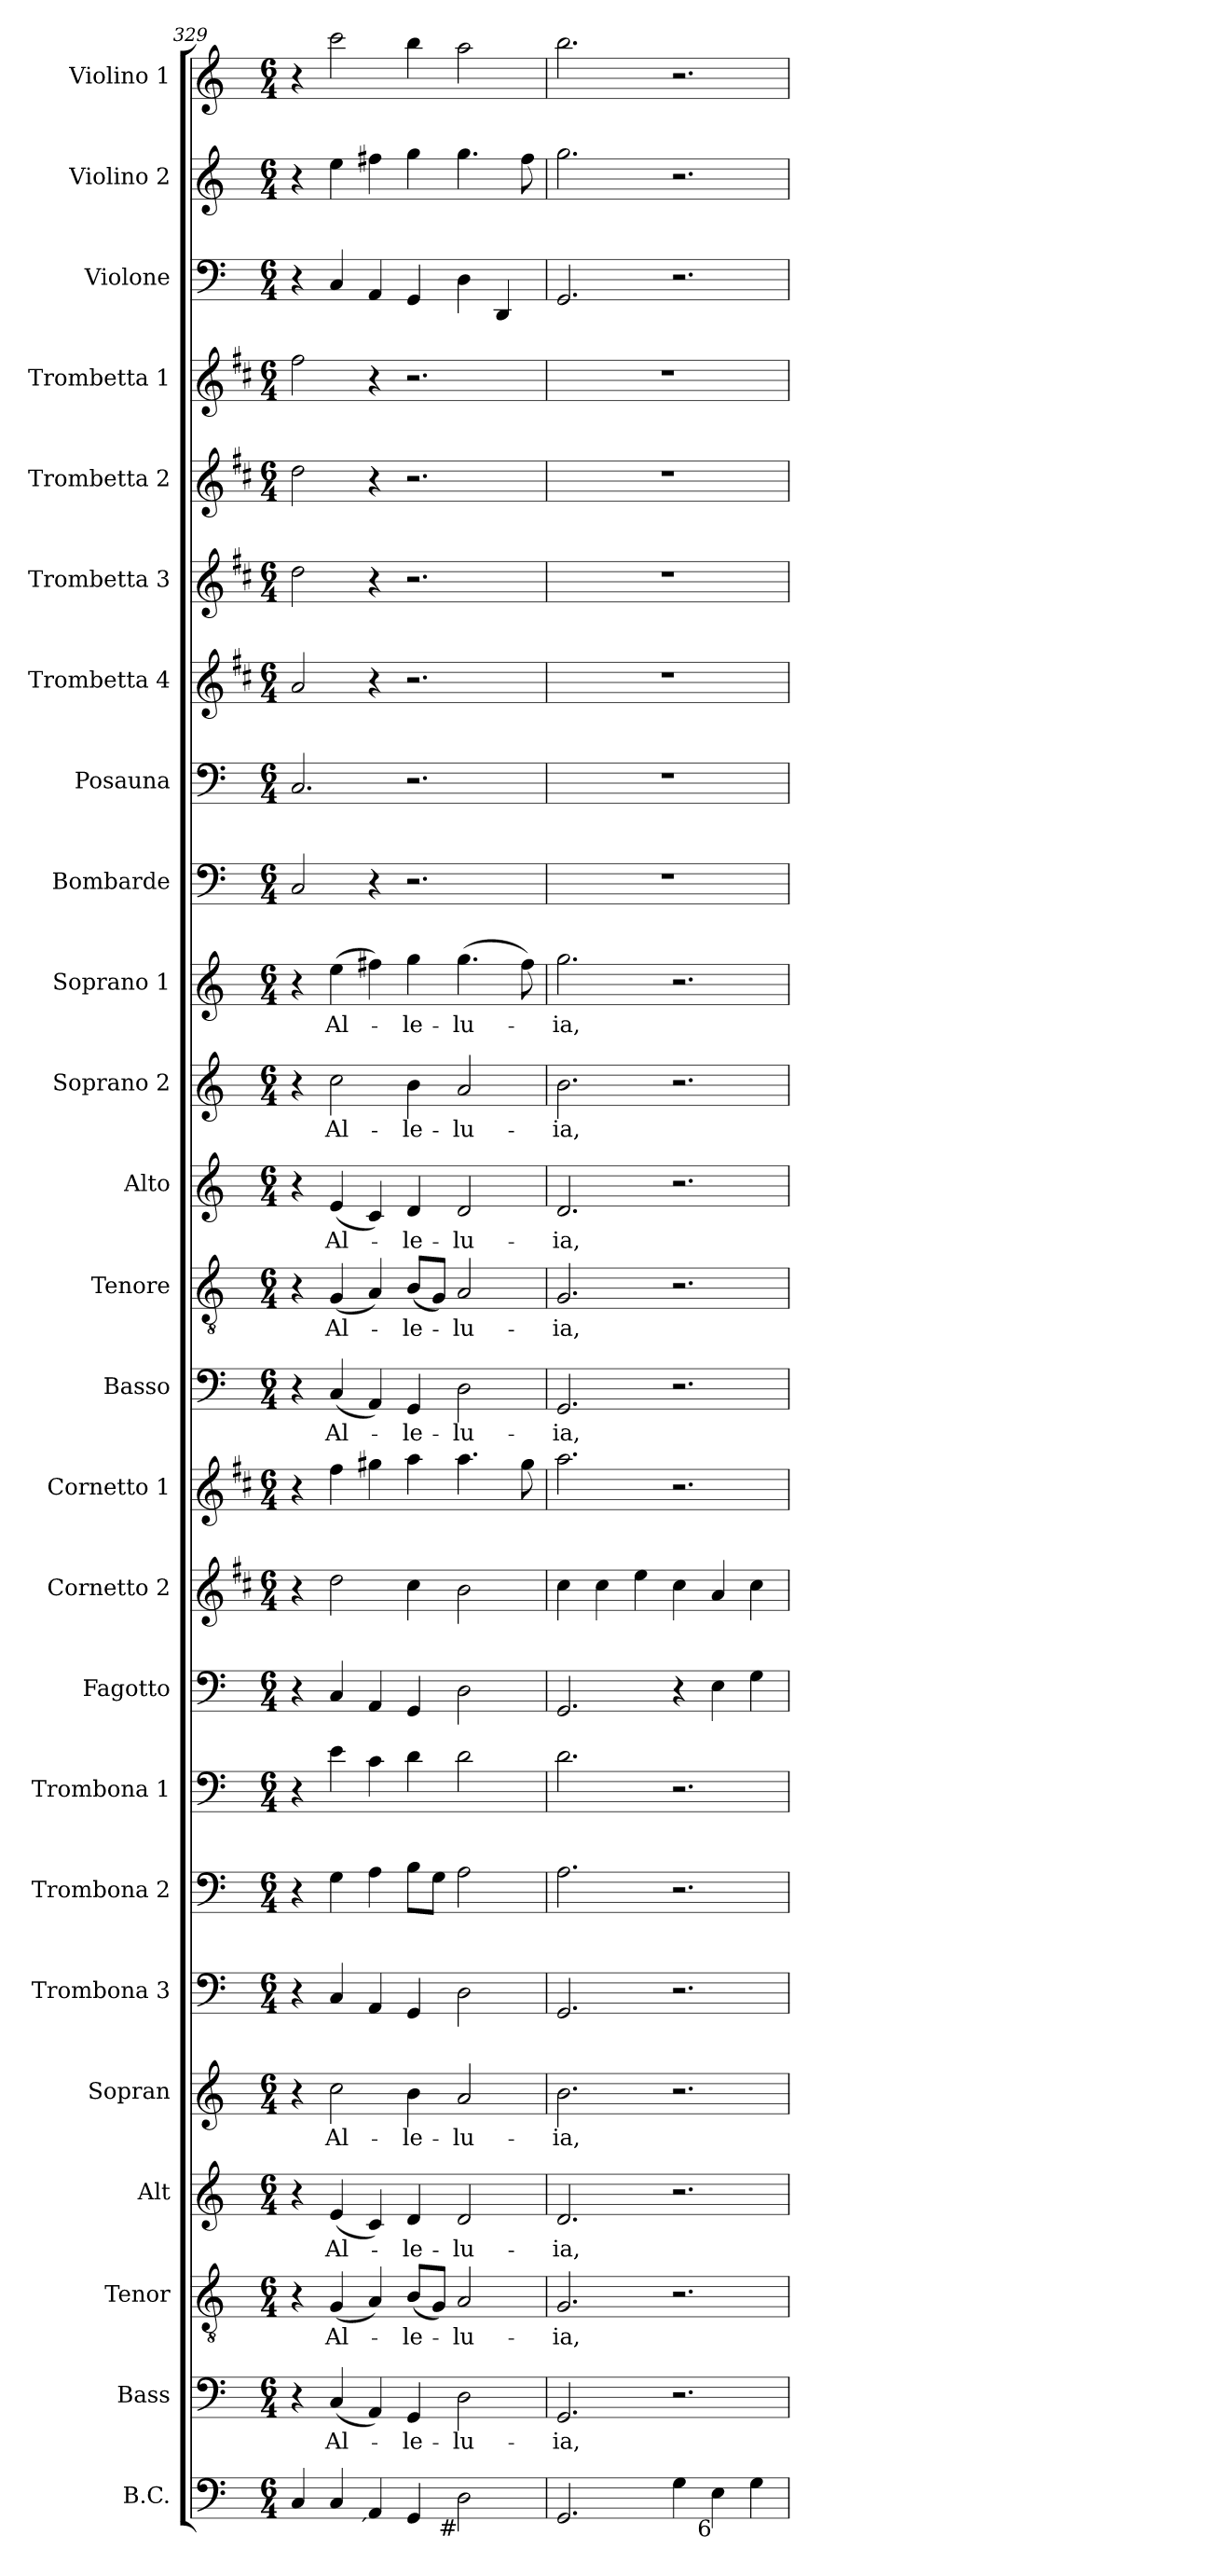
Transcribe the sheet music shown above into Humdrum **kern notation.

**kern	**kern	**text	**kern	**text	**kern	**text	**kern	**text	**kern	**kern	**kern	**kern	**kern	**kern	**kern	**text	**kern	**text	**kern	**text	**kern	**text	**kern	**text	**kern	**kern	**kern	**kern	**kern	**kern	**kern	**kern	**kern
*part25	*part24	*part24	*part23	*part23	*part22	*part22	*part21	*part21	*part20	*part19	*part18	*part17	*part16	*part15	*part14	*part14	*part13	*part13	*part12	*part12	*part11	*part11	*part10	*part10	*part9	*part8	*part7	*part6	*part5	*part4	*part3	*part2	*part1
*staff25	*staff24	*staff24	*staff23	*staff23	*staff22	*staff22	*staff21	*staff21	*staff20	*staff19	*staff18	*staff17	*staff16	*staff15	*staff14	*staff14	*staff13	*staff13	*staff12	*staff12	*staff11	*staff11	*staff10	*staff10	*staff9	*staff8	*staff7	*staff6	*staff5	*staff4	*staff3	*staff2	*staff1
*I"B.C.	*I"Bass	*	*I"Tenor	*	*I"Alt	*	*I"Sopran	*	*I"Trombona 3	*I"Trombona 2	*I"Trombona 1	*I"Fagotto	*I"Cornetto 2	*I"Cornetto 1	*I"Basso	*	*I"Tenore	*	*I"Alto	*	*I"Soprano 2	*	*I"Soprano 1	*	*I"Bombarde	*I"Posauna	*I"Trombetta 4	*I"Trombetta 3	*I"Trombetta 2	*I"Trombetta 1	*I"Violone	*I"Violino 2	*I"Violino 1
*I'B.C.	*I'B.	*	*I'T.	*	*I'A.	*	*I'S.	*	*I'Tbn. 2	*I'Tbn. 2	*I'Tbn. 1	*I'Fag.	*I'Cor. 2	*I'Cor. 1	*I'B.	*	*I'T.	*	*I'A.	*	*I'S.	*	*I'S.	*	*	*	*	*	*	*	*	*I'Vl. 2	*I'Vl. 1
*clefF4	*clefF4	*	*clefGv2	*	*clefG2	*	*clefG2	*	*clefF4	*clefF4	*clefF4	*clefF4	*clefG2	*clefG2	*clefF4	*	*clefGv2	*	*clefG2	*	*clefG2	*	*clefG2	*	*clefF4	*clefF4	*clefG2	*clefG2	*clefG2	*clefG2	*clefF4	*clefG2	*clefG2
*	*	*	*ITrd7c12	*	*	*	*	*	*	*	*	*	*ITrd1c2	*ITrd1c2	*	*	*ITrd7c12	*	*	*	*	*	*	*	*	*	*ITrd1c2	*ITrd1c2	*ITrd1c2	*ITrd1c2	*	*	*
*k[]	*k[]	*	*k[]	*	*k[]	*	*k[]	*	*k[]	*k[]	*k[]	*k[]	*k[]	*k[]	*k[]	*	*k[]	*	*k[]	*	*k[]	*	*k[]	*	*k[]	*k[]	*k[]	*k[]	*k[]	*k[]	*k[]	*k[]	*k[]
*C:	*C:	*	*C:	*	*C:	*	*C:	*	*C:	*C:	*C:	*C:	*C:	*C:	*C:	*	*C:	*	*C:	*	*C:	*	*C:	*	*C:	*C:	*C:	*C:	*C:	*C:	*C:	*C:	*C:
*M6/4	*M6/4	*	*M6/4	*	*M6/4	*	*M6/4	*	*M6/4	*M6/4	*M6/4	*M6/4	*M6/4	*M6/4	*M6/4	*	*M6/4	*	*M6/4	*	*M6/4	*	*M6/4	*	*M6/4	*M6/4	*M6/4	*M6/4	*M6/4	*M6/4	*M6/4	*M6/4	*M6/4
=329	=329	=329	=329	=329	=329	=329	=329	=329	=329	=329	=329	=329	=329	=329	=329	=329	=329	=329	=329	=329	=329	=329	=329	=329	=329	=329	=329	=329	=329	=329	=329	=329	=329
4Ci/	4r	.	4r	.	4r	.	4r	.	4r	4r	4r	4r	4r	4r	4r	.	4r	.	4r	.	4r	.	4r	.	2Ci/	2.Ci/	2gi/	2cci\	2cci\	2eei\	4r	4r	4r
!	!	!LO:LY:b:color=#000000	!	!	!	!	!	!	!	!	!	!	!	!	!	!	!	!	!	!	!	!	!	!	!	!	!	!	!	!	!	!	!
!	!	!	!	!LO:LY:b:color=#000000	!	!	!	!	!	!	!	!	!	!	!	!	!	!	!	!	!	!	!	!	!	!	!	!	!	!	!	!	!
!	!	!	!	!	!	!LO:LY:b:color=#000000	!	!	!	!	!	!	!	!	!	!	!	!	!	!	!	!	!	!	!	!	!	!	!	!	!	!	!
!	!	!	!	!	!	!	!	!LO:LY:b:color=#000000	!	!	!	!	!	!	!	!	!	!	!	!	!	!	!	!	!	!	!	!	!	!	!	!	!
!	!	!	!	!	!	!	!	!	!	!	!	!	!	!	!	!LO:LY:b:color=#000000	!	!	!	!	!	!	!	!	!	!	!	!	!	!	!	!	!
!	!	!	!	!	!	!	!	!	!	!	!	!	!	!	!	!	!	!LO:LY:b:color=#000000	!	!	!	!	!	!	!	!	!	!	!	!	!	!	!
!	!	!	!	!	!	!	!	!	!	!	!	!	!	!	!	!	!	!	!	!LO:LY:b:color=#000000	!	!	!	!	!	!	!	!	!	!	!	!	!
!	!	!	!	!	!	!	!	!	!	!	!	!	!	!	!	!	!	!	!	!	!	!LO:LY:b:color=#000000	!	!	!	!	!	!	!	!	!	!	!
!	!	!	!	!	!	!	!	!	!	!	!	!	!	!	!	!	!	!	!	!	!	!	!	!LO:LY:b:color=#000000	!	!	!	!	!	!	!	!	!
4Ci/	(4Ci/	Al-	(4GGi/	Al-	(4ei/	Al-	2cci\	Al-	4Ci/	4Gi\	4ei\	4Ci/	2cci\	4eei\	(4Ci/	Al-	(4GGi/	Al-	(4ei/	Al-	2cci\	Al-	(4eei\	Al-	.	.	.	.	.	.	4Ci/	4eei\	2ccci\
!LO:TX:b:rj:t=´	!	!	!	!	!	!	!	!	!	!	!	!	!	!	!	!	!	!	!	!	!	!	!	!	!	!	!	!	!	!	!	!	!
4AAi/	4AAi/)	.	4AAi/)	.	4ci/)	.	.	.	4AAi/	4Ai\	4ci\	4AAi/	.	4ff#Xi\	4AAi/)	.	4AAi/)	.	4ci/)	.	.	.	4ff#Xi\)	.	4r	.	4r	4r	4r	4r	4AAi/	4ff#Xi\	.
!	!	!LO:LY:b:color=#000000	!	!	!	!	!	!	!	!	!	!	!	!	!	!	!	!	!	!	!	!	!	!	!	!	!	!	!	!	!	!	!
!	!	!	!	!LO:LY:b:color=#000000	!	!	!	!	!	!	!	!	!	!	!	!	!	!	!	!	!	!	!	!	!	!	!	!	!	!	!	!	!
!	!	!	!	!	!	!LO:LY:b:color=#000000	!	!	!	!	!	!	!	!	!	!	!	!	!	!	!	!	!	!	!	!	!	!	!	!	!	!	!
!	!	!	!	!	!	!	!	!LO:LY:b:color=#000000	!	!	!	!	!	!	!	!	!	!	!	!	!	!	!	!	!	!	!	!	!	!	!	!	!
!	!	!	!	!	!	!	!	!	!	!	!	!	!	!	!	!LO:LY:b:color=#000000	!	!	!	!	!	!	!	!	!	!	!	!	!	!	!	!	!
!	!	!	!	!	!	!	!	!	!	!	!	!	!	!	!	!	!	!LO:LY:b:color=#000000	!	!	!	!	!	!	!	!	!	!	!	!	!	!	!
!	!	!	!	!	!	!	!	!	!	!	!	!	!	!	!	!	!	!	!	!LO:LY:b:color=#000000	!	!	!	!	!	!	!	!	!	!	!	!	!
!	!	!	!	!	!	!	!	!	!	!	!	!	!	!	!	!	!	!	!	!	!	!LO:LY:b:color=#000000	!	!	!	!	!	!	!	!	!	!	!
!	!	!	!	!	!	!	!	!	!	!	!	!	!	!	!	!	!	!	!	!	!	!	!	!LO:LY:b:color=#000000	!	!	!	!	!	!	!	!	!
4GGi/	4GGi/	-le-	(8BBi/L	-le-	4di/	-le-	4bi\	-le-	4GGi/	8Bi\L	4di\	4GGi/	4bi\	4ggi\	4GGi/	-le-	(8BBi/L	-le-	4di/	-le-	4bi\	-le-	4ggi\	-le-	2.r	2.r	2.r	2.r	2.r	2.r	4GGi/	4ggi\	4bbi\
.	.	.	8GGi/J)	.	.	.	.	.	.	8Gi\J	.	.	.	.	.	.	8GGi/J)	.	.	.	.	.	.	.	.	.	.	.	.	.	.	.	.
!	!	!LO:LY:b:color=#000000	!	!	!	!	!	!	!	!	!	!	!	!	!	!	!	!	!	!	!	!	!	!	!	!	!	!	!	!	!	!	!
!	!	!	!	!LO:LY:b:color=#000000	!	!	!	!	!	!	!	!	!	!	!	!	!	!	!	!	!	!	!	!	!	!	!	!	!	!	!	!	!
!	!	!	!	!	!	!LO:LY:b:color=#000000	!	!	!	!	!	!	!	!	!	!	!	!	!	!	!	!	!	!	!	!	!	!	!	!	!	!	!
!	!	!	!	!	!	!	!	!LO:LY:b:color=#000000	!	!	!	!	!	!	!	!	!	!	!	!	!	!	!	!	!	!	!	!	!	!	!	!	!
!	!	!	!	!	!	!	!	!	!	!	!	!	!	!	!	!LO:LY:b:color=#000000	!	!	!	!	!	!	!	!	!	!	!	!	!	!	!	!	!
!	!	!	!	!	!	!	!	!	!	!	!	!	!	!	!	!	!	!LO:LY:b:color=#000000	!	!	!	!	!	!	!	!	!	!	!	!	!	!	!
!	!	!	!	!	!	!	!	!	!	!	!	!	!	!	!	!	!	!	!	!LO:LY:b:color=#000000	!	!	!	!	!	!	!	!	!	!	!	!	!
!	!	!	!	!	!	!	!	!	!	!	!	!	!	!	!	!	!	!	!	!	!	!LO:LY:b:color=#000000	!	!	!	!	!	!	!	!	!	!	!
!LO:TX:b:rj:t=#	!	!	!	!	!	!	!	!	!	!	!	!	!	!	!	!	!	!	!	!	!	!	!	!	!	!	!	!	!	!	!	!	!
!	!	!	!	!	!	!	!	!	!	!	!	!	!	!	!	!	!	!	!	!	!	!	!	!LO:LY:b:color=#000000	!	!	!	!	!	!	!	!	!
2Di\	2Di\	-lu-	2AAi/	-lu-	2di/	-lu-	2ai/	-lu-	2Di\	2Ai\	2di\	2Di\	2ai\	4.ggi\	2Di\	-lu-	2AAi/	-lu-	2di/	-lu-	2ai/	-lu-	(4.ggi\	-lu-	.	.	.	.	.	.	4Di\	4.ggi\	2aai\
.	.	.	.	.	.	.	.	.	.	.	.	.	.	.	.	.	.	.	.	.	.	.	.	.	.	.	.	.	.	.	4DDi/	.	.
.	.	.	.	.	.	.	.	.	.	.	.	.	.	8ff#i\	.	.	.	.	.	.	.	.	8ff#i\)	.	.	.	.	.	.	.	.	8ff#i\	.
!!LO:PB:g=z
=330	=330	=330	=330	=330	=330	=330	=330	=330	=330	=330	=330	=330	=330	=330	=330	=330	=330	=330	=330	=330	=330	=330	=330	=330	=330	=330	=330	=330	=330	=330	=330	=330	=330
!	!	!LO:LY:b:color=#000000	!	!	!	!	!	!	!	!	!	!	!	!	!	!	!	!	!	!	!	!	!	!	!	!	!	!	!	!	!	!	!
!	!	!	!	!LO:LY:b:color=#000000	!	!	!	!	!	!	!	!	!	!	!	!	!	!	!	!	!	!	!	!	!	!	!	!	!	!	!	!	!
!	!	!	!	!	!	!LO:LY:b:color=#000000	!	!	!	!	!	!	!	!	!	!	!	!	!	!	!	!	!	!	!	!	!	!	!	!	!	!	!
!	!	!	!	!	!	!	!	!LO:LY:b:color=#000000	!	!	!	!	!	!	!	!	!	!	!	!	!	!	!	!	!	!	!	!	!	!	!	!	!
!	!	!	!	!	!	!	!	!	!	!	!	!	!	!	!	!LO:LY:b:color=#000000	!	!	!	!	!	!	!	!	!	!	!	!	!	!	!	!	!
!	!	!	!	!	!	!	!	!	!	!	!	!	!	!	!	!	!	!LO:LY:b:color=#000000	!	!	!	!	!	!	!	!	!	!	!	!	!	!	!
!	!	!	!	!	!	!	!	!	!	!	!	!	!	!	!	!	!	!	!	!LO:LY:b:color=#000000	!	!	!	!	!	!	!	!	!	!	!	!	!
!	!	!	!	!	!	!	!	!	!	!	!	!	!	!	!	!	!	!	!	!	!	!LO:LY:b:color=#000000	!	!	!	!	!	!	!	!	!	!	!
!	!	!	!	!	!	!	!	!	!	!	!	!	!	!	!	!	!	!	!	!	!	!	!	!LO:LY:b:color=#000000	!LO:N:vis=1	!LO:N:vis=1	!LO:N:vis=1	!LO:N:vis=1	!LO:N:vis=1	!LO:N:vis=1	!	!	!
2.GGi/	2.GGi/	-ia,	2.GGi/	-ia,	2.di/	-ia,	2.bi\	-ia,	2.GGi/	2.Ai\	2.di\	2.GGi/	4bi\	2.ggi\	2.GGi/	-ia,	2.GGi/	-ia,	2.di/	-ia,	2.bi\	-ia,	2.ggi\	-ia,	1.r	1.r	1.r	1.r	1.r	1.r	2.GGi/	2.ggi\	2.bbi\
.	.	.	.	.	.	.	.	.	.	.	.	.	4bi\	.	.	.	.	.	.	.	.	.	.	.	.	.	.	.	.	.	.	.	.
.	.	.	.	.	.	.	.	.	.	.	.	.	4ddi\	.	.	.	.	.	.	.	.	.	.	.	.	.	.	.	.	.	.	.	.
4Gi\	2.r	.	2.r	.	2.r	.	2.r	.	2.r	2.r	2.r	4r	4bi\	2.r	2.r	.	2.r	.	2.r	.	2.r	.	2.r	.	.	.	.	.	.	.	2.r	2.r	2.r
!LO:TX:b:rj:t=6	!	!	!	!	!	!	!	!	!	!	!	!	!	!	!	!	!	!	!	!	!	!	!	!	!	!	!	!	!	!	!	!	!
4Ei\	.	.	.	.	.	.	.	.	.	.	.	4Ei\	4gi/	.	.	.	.	.	.	.	.	.	.	.	.	.	.	.	.	.	.	.	.
4Gi\	.	.	.	.	.	.	.	.	.	.	.	4Gi\	4bi\	.	.	.	.	.	.	.	.	.	.	.	.	.	.	.	.	.	.	.	.
=	=	=	=	=	=	=	=	=	=	=	=	=	=	=	=	=	=	=	=	=	=	=	=	=	=	=	=	=	=	=	=	=	=
*-	*-	*-	*-	*-	*-	*-	*-	*-	*-	*-	*-	*-	*-	*-	*-	*-	*-	*-	*-	*-	*-	*-	*-	*-	*-	*-	*-	*-	*-	*-	*-	*-	*-
